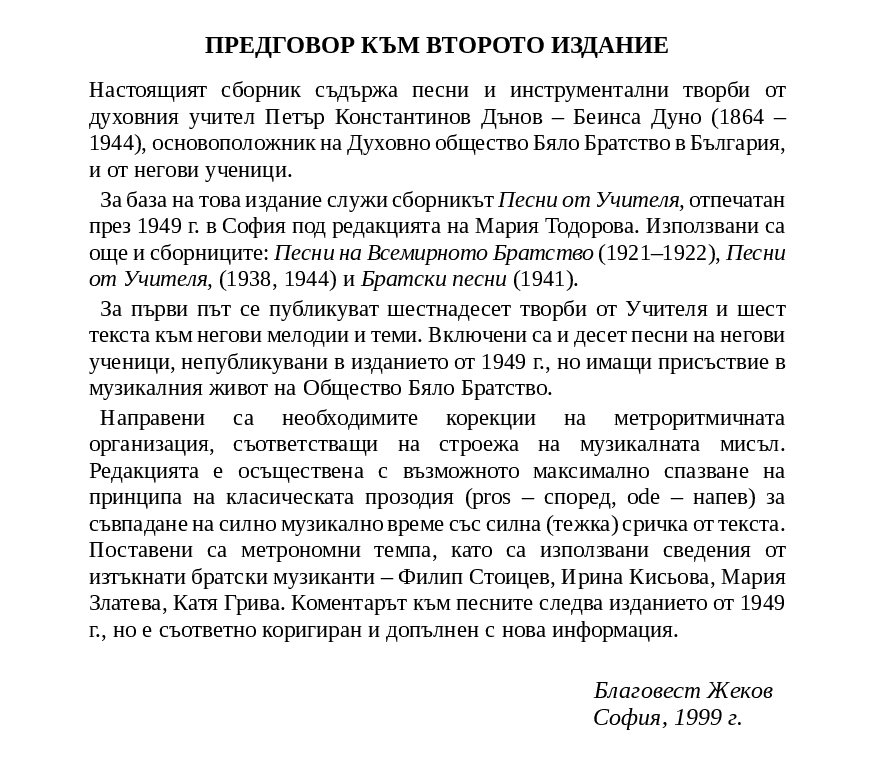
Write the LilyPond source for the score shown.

\version "2.24.3"

% include paper part and global functions
\include "include/globals.ily"

\bookpart {
  \paper {
    print-all-headers = ##f
    print-page-number = ##t
    print-first-page-number = ##f

    % put page numbers on the bottom
    oddHeaderMarkup = \markup ""
    evenHeaderMarkup = \markup ""
    oddFooterMarkup = \markup
    \fill-line {
      ""
      \if \should-print-page-number \fromproperty #'page:page-number-string
    }
    evenFooterMarkup = \markup
    \fill-line {
      \if \should-print-page-number \fromproperty #'page:page-number-string
      ""
    }

    left-margin = 1.5\cm
    right-margin = 1.5\cm
    top-margin = 1.6\cm
    bottom-margin = 1.2\cm
    ragged-bottom = ##t % do not spread the staves to fill the whole vertical space


  }

  \tocItem \markup "Предговор към второто издание"
  \markup \fontsize  #+3.0 { \fill-line \bold {"ПРЕДГОВОР КЪМ ВТОРОТО ИЗДАНИЕ"} }

  \markup \abs-fontsize #11 {
    \vspace #1.5  \override #'(baseline-skip . 3.4)
    \justify {

      Настоящият сборник съдържа песни и инструментални
      творби от духовния учител Петър Константинов Дънов – Беинса
      Дуно (1864 – 1944), основоположник на Духовно общество Бяло
      Братство в България, и от негови ученици.
    }
  }
  \markup \abs-fontsize #11 {
    \vspace #0.9  \override #'(baseline-skip . 3.4)
    \justify {
      \hspace #1.5
      За база на това издание служи сборникът \italic"Песни" \italic"от" \italic"Учителя,"
      отпечатан през 1949 г. в София под редакцията на Мария
      Тодорова. Използвани са още и сборниците: \italic"Песни" \italic"на" \italic"Всемирното"
      \italic"Братство" (1921–1922),  \italic"Песни" \italic"от" \italic"Учителя," (1938, 1944) и \italic"Братски"
      \italic"песни" (1941).
    }
  }

  \markup \abs-fontsize #11 {
    \vspace #0.9  \override #'(baseline-skip . 3.4)
    \justify {
      \hspace #1.5

      За първи път се публикуват шестнадесет творби от Учителя
      и шест текста към негови мелодии и теми. Включени са и десет
      песни на негови ученици, непубликувани в изданието от 1949
      г., но имащи присъствие в музикалния живот на Общество Бяло
      Братство.
    }
  }
  \markup \abs-fontsize #11 {
    \vspace #0.9  \override #'(baseline-skip . 3.4)
    \justify {
      \hspace #1.5
      Направени са необходимите корекции на метроритмичната
      организация, съответстващи на строежа на музикалната мисъл.
      Редакцията е осъществена с възможното максимално спазване на
      принципа на класическата прозодия (рrоs – според, оdе – напев)
      за съвпадане на силно музикално време със силна (тежка) сричка
      от текста. Поставени са метрономни темпа, като са използвани
      сведения от изтъкнати братски музиканти – Филип Стоицев,
      Ирина Кисьова, Мария Златева, Катя Грива. Коментарът към
      песните следва изданието от 1949 г., но е съответно коригиран и
      допълнен с нова информация.
    }
  }



  \markup \fontsize #+3 \raise #0 \override #'(baseline-skip . 3.4) {
    \column {
      \line {"  "}
      \line {"  "}
      \fill-line { "" ""  \italic {"Благовест Жеков  "} }
      \fill-line { "" ""  \italic {"София, 1999 г.       "} }
    }
  }


} % bookpart



% Più mosso
% „Weiße Bruderschaft“
